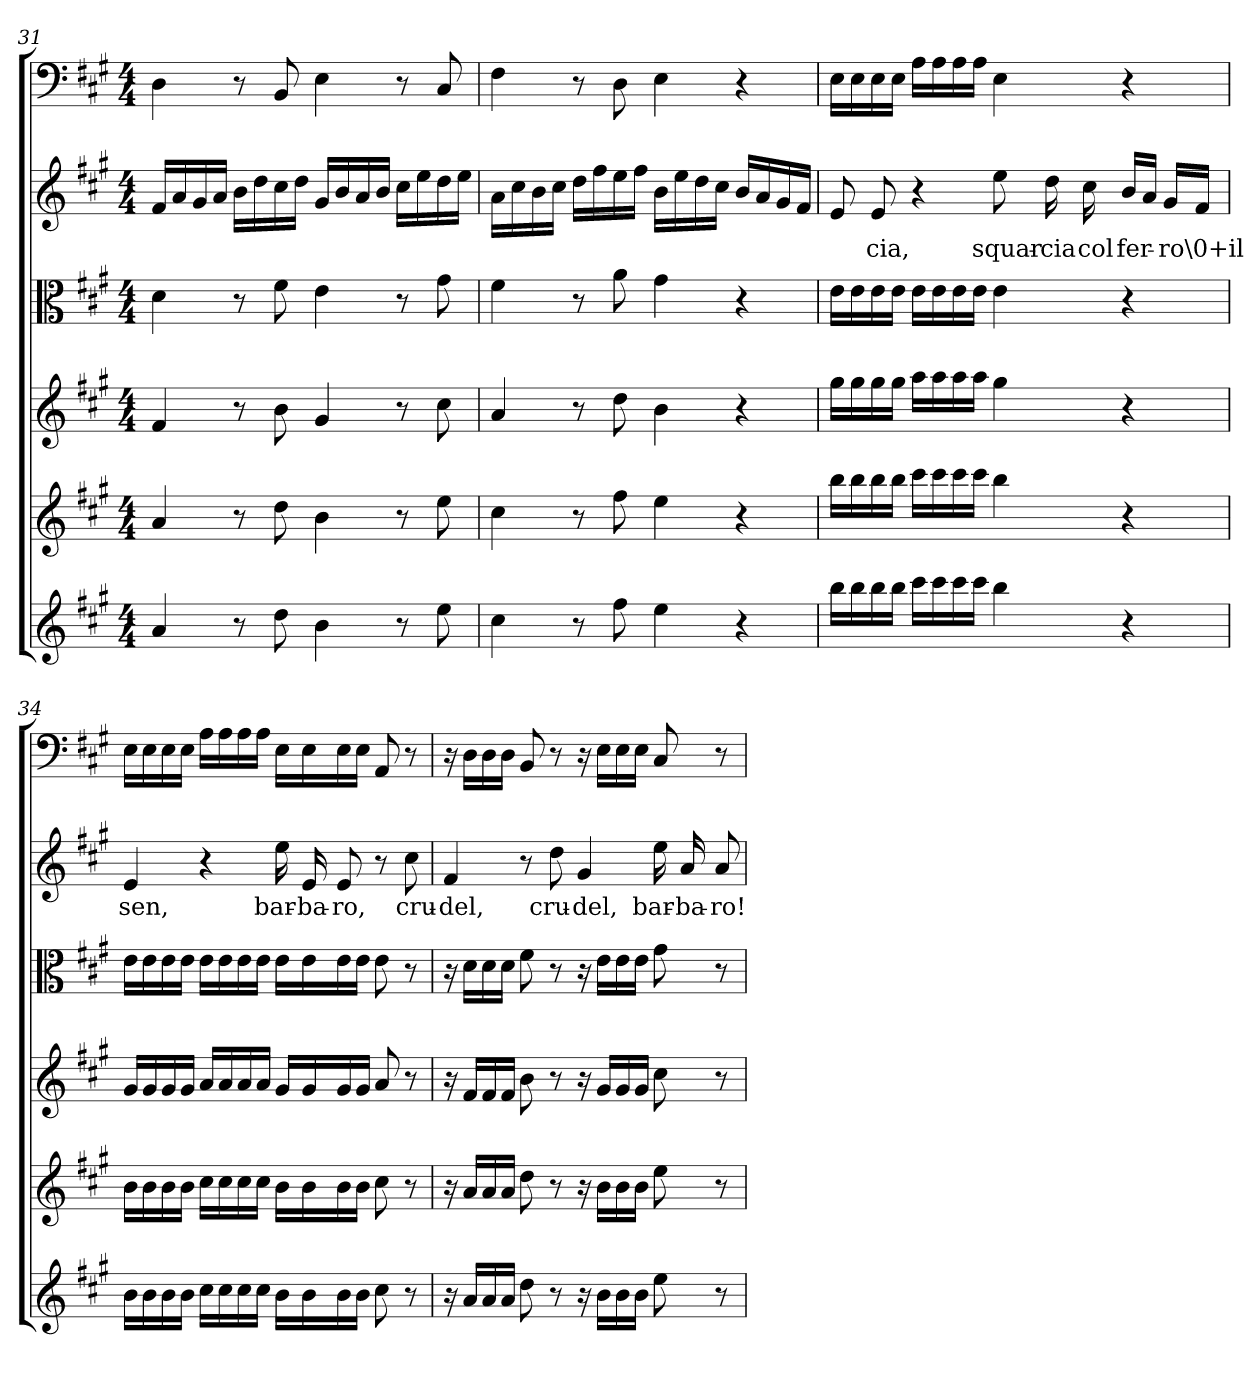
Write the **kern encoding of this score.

**kern	**kern	**kern	**kern	**kern	**text	**kern
*part6	*part5	*part4	*part3	*part2	*part2	*part1
*staff6	*staff5	*staff4	*staff3	*staff2	*staff2	*staff1
*clefG2	*clefG2	*clefG2	*clefC3	*clefG2	*	*clefF4
*k[f#c#g#]	*k[f#c#g#]	*k[f#c#g#]	*k[f#c#g#]	*k[f#c#g#]	*	*k[f#c#g#]
*A:	*A:	*A:	*A:	*A:	*	*A:
*M4/4	*M4/4	*M4/4	*M4/4	*M4/4	*	*M4/4
=31	=31	=31	=31	=31	=31	=31
4a/	4a/	4f#/	4d\	16f#/LL	.	4D\
.	.	.	.	16a/	.	.
.	.	.	.	16g#/	.	.
.	.	.	.	16a/JJ	.	.
8r	8r	8r	8r	16b\LL	.	8r
.	.	.	.	16dd\	.	.
8dd\	8dd\	8b\	8f#\	16cc#\	.	8BB/
.	.	.	.	16dd\JJ	.	.
4b\	4b\	4g#/	4e\	16g#/LL	.	4E\
.	.	.	.	16b/	.	.
.	.	.	.	16a/	.	.
.	.	.	.	16b/JJ	.	.
8r	8r	8r	8r	16cc#\LL	.	8r
.	.	.	.	16ee\	.	.
8ee\	8ee\	8cc#\	8g#\	16dd\	.	8C#/
.	.	.	.	16ee\JJ	.	.
=32	=32	=32	=32	=32	=32	=32
4cc#\	4cc#\	4a/	4f#\	16a\LL	.	4F#\
.	.	.	.	16cc#\	.	.
.	.	.	.	16b\	.	.
.	.	.	.	16cc#\JJ	.	.
8r	8r	8r	8r	16dd\LL	.	8r
.	.	.	.	16ff#\	.	.
8ff#\	8ff#\	8dd\	8a\	16ee\	.	8D\
.	.	.	.	16ff#\JJ	.	.
4ee\	4ee\	4b\	4g#\	16b\LL	.	4E\
.	.	.	.	16ee\	.	.
.	.	.	.	16dd\	.	.
.	.	.	.	16cc#\JJ	.	.
4r	4r	4r	4r	16b/LL	.	4r
.	.	.	.	16a/	.	.
.	.	.	.	16g#/	.	.
.	.	.	.	16f#/JJ	.	.
=33	=33	=33	=33	=33	=33	=33
16bb\LL	16bb\LL	16gg#\LL	16e\LL	8e/	.	16E\LL
16bb\	16bb\	16gg#\	16e\	.	.	16E\
16bb\	16bb\	16gg#\	16e\	8e/	-cia,	16E\
16bb\JJ	16bb\JJ	16gg#\JJ	16e\JJ	.	.	16E\JJ
16ccc#\LL	16ccc#\LL	16aa\LL	16e\LL	4r	.	16A\LL
16ccc#\	16ccc#\	16aa\	16e\	.	.	16A\
16ccc#\	16ccc#\	16aa\	16e\	.	.	16A\
16ccc#\JJ	16ccc#\JJ	16aa\JJ	16e\JJ	.	.	16A\JJ
4bb\	4bb\	4gg#\	4e\	8ee\	squar-	4E\
.	.	.	.	16dd\	-cia	.
.	.	.	.	16cc#\	col	.
4r	4r	4r	4r	16b/LL	fer-	4r
.	.	.	.	16a/JJ	.	.
.	.	.	.	16g#/LL	-ro\0+il	.
.	.	.	.	16f#/JJ	.	.
=34	=34	=34	=34	=34	=34	=34
16b\LL	16b\LL	16g#/LL	16e\LL	4e/	sen,	16E\LL
16b\	16b\	16g#/	16e\	.	.	16E\
16b\	16b\	16g#/	16e\	.	.	16E\
16b\JJ	16b\JJ	16g#/JJ	16e\JJ	.	.	16E\JJ
16cc#\LL	16cc#\LL	16a/LL	16e\LL	4r	.	16A\LL
16cc#\	16cc#\	16a/	16e\	.	.	16A\
16cc#\	16cc#\	16a/	16e\	.	.	16A\
16cc#\JJ	16cc#\JJ	16a/JJ	16e\JJ	.	.	16A\JJ
16b\LL	16b\LL	16g#/LL	16e\LL	16ee\	bar-	16E\LL
16b\	16b\	16g#/	16e\	16e/	-ba-	16E\
16b\	16b\	16g#/	16e\	8e/	-ro,	16E\
16b\JJ	16b\JJ	16g#/JJ	16e\JJ	.	.	16E\JJ
8cc#\	8cc#\	8a/	8e\	8r	.	8AA/
8r	8r	8r	8r	8cc#\	cru-	8r
=35	=35	=35	=35	=35	=35	=35
16r	16r	16r	16r	4f#/	-del,	16r
16a/LL	16a/LL	16f#/LL	16d\LL	.	.	16D\LL
16a/	16a/	16f#/	16d\	.	.	16D\
16a/JJ	16a/JJ	16f#/JJ	16d\JJ	.	.	16D\JJ
8dd\	8dd\	8b\	8f#\	8r	.	8BB/
8r	8r	8r	8r	8dd\	cru-	8r
16r	16r	16r	16r	4g#/	-del,	16r
16b\LL	16b\LL	16g#/LL	16e\LL	.	.	16E\LL
16b\	16b\	16g#/	16e\	.	.	16E\
16b\JJ	16b\JJ	16g#/JJ	16e\JJ	.	.	16E\JJ
8ee\	8ee\	8cc#\	8g#\	16ee\	bar-	8C#/
.	.	.	.	16a/	-ba-	.
8r	8r	8r	8r	8a/	-ro!	8r
=	=	=	=	=	=	=
*-	*-	*-	*-	*-	*-	*-
